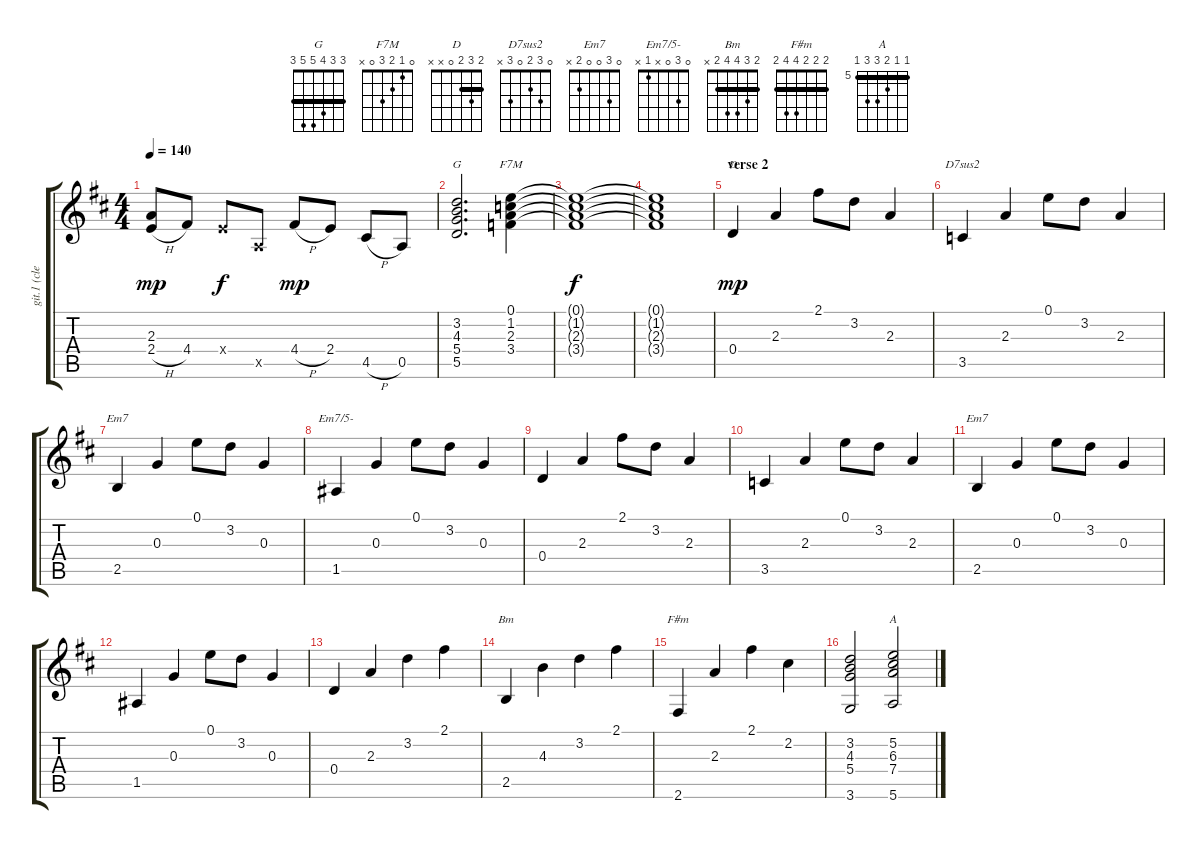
\track ("git.1 (clean)" "git.1 (cle") {instrument electricguitarjazz}
\staff {score tabs}
\tuning (E4 B3 G3 D3 A2 E2) {hide}
\chord ("G" 3 3 4 5 5 3) {barre 3}
\chord ("F7M" 0 1 2 3 0 x)
\chord ("D" 2 3 2 0 x x) {barre 2}
\chord ("D7sus2" 0 3 2 0 3 x)
\chord ("Em7" 0 3 0 0 2 0)
\chord ("Em7/5-" 0 3 0 x 1 x)
\chord ("Em7" 0 3 0 0 2 x)
\chord ("Bm" 2 3 4 4 2 x) {barre 2}
\chord ("F#m" 2 2 2 4 4 2) {barre 2}
\chord ("A" 5 5 6 7 7 5) {firstfret 5 barre 5}
\ts (4 4)
\tempo 140
\clef g2
\ks d
(2.3 2.4{h}).8{dy mp} 4.4.8 2.4{x}.8{dy f} 0.5{x}.8 4.4{h}.8{dy mp} 2.4.8 4.5{h}.8 0.5.8 |
(3.2 4.3 5.4 5.5).2{d ch "G"} (0.1 1.2 2.3 3.4).4{ch "F7M"} |
(0.1{t} 1.2{t} 2.3{t} 3.4{t}).1{dy f} |
(0.1{t} 1.2{t} 2.3{t} 3.4{t}).1 |
\section ("" "verse 2")
0.4.4{ch "D" dy mp} 2.3.4 2.1.8 3.2.8 2.3.4 |
3.5.4{ch "D7sus2"} 2.3.4 0.1.8 3.2.8 2.3.4 |
2.5.4{ch "Em7"} 0.3.4 0.1.8 3.2.8 0.3.4 |
1.5.4{ch "Em7/5-"} 0.3.4 0.1.8 3.2.8 0.3.4 |
0.4.4 2.3.4 2.1.8 3.2.8 2.3.4 |
3.5.4 2.3.4 0.1.8 3.2.8 2.3.4 |
2.5.4{ch "Em7"} 0.3.4 0.1.8 3.2.8 0.3.4 |
1.5.4 0.3.4 0.1.8 3.2.8 0.3.4 |
0.4.4 2.3.4 3.2.4 2.1.4 |
2.5.4{ch "Bm"} 4.3.4 3.2.4 2.1.4 |
2.6.4{ch "F#m"} 2.3.4 2.1.4 2.2.4 |
(3.2 4.3 5.4 3.6).2 (5.2 6.3 7.4 5.6).2{ch "A"}
